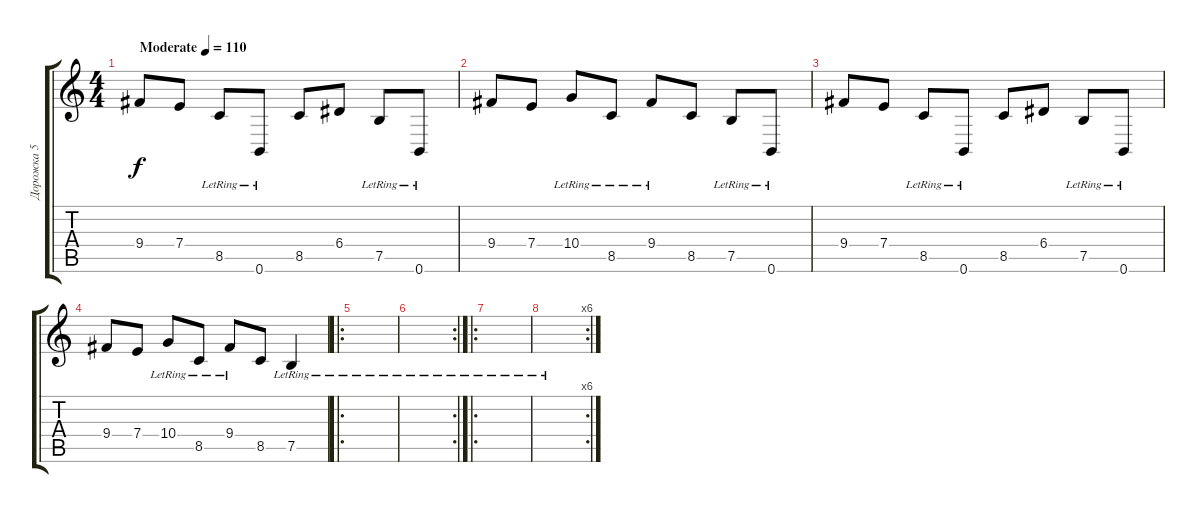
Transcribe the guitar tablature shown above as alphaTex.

\track ("Дорожка 5" "Дорожка 5") {instrument acousticguitarsteel}
\staff {score tabs}
\tuning (B3 Gb3 D3 A2 E2 B1) {hide}
\ts (4 4)
\tempo (110 "Moderate")
\clef g2
\ks c
9.4.8{dy f instrument acousticguitarsteel} 7.4.8 8.5{lr}.8 0.6{lr}.8 8.5.8 6.4.8 7.5{lr}.8 0.6{lr}.8 |
9.4.8 7.4.8 10.4{lr}.8 8.5{lr}.8 9.4{lr}.8 8.5.8 7.5{lr}.8 0.6{lr}.8 |
9.4.8 7.4.8 8.5{lr}.8 0.6{lr}.8 8.5.8 6.4.8 7.5{lr}.8 0.6{lr}.8 |
9.4.8 7.4.8 10.4{lr}.8 8.5{lr}.8 9.4{lr}.8 8.5.8 7.5{lr}.4 |
\ro
|
\rc 2
|
\ro
|
\rc 6
